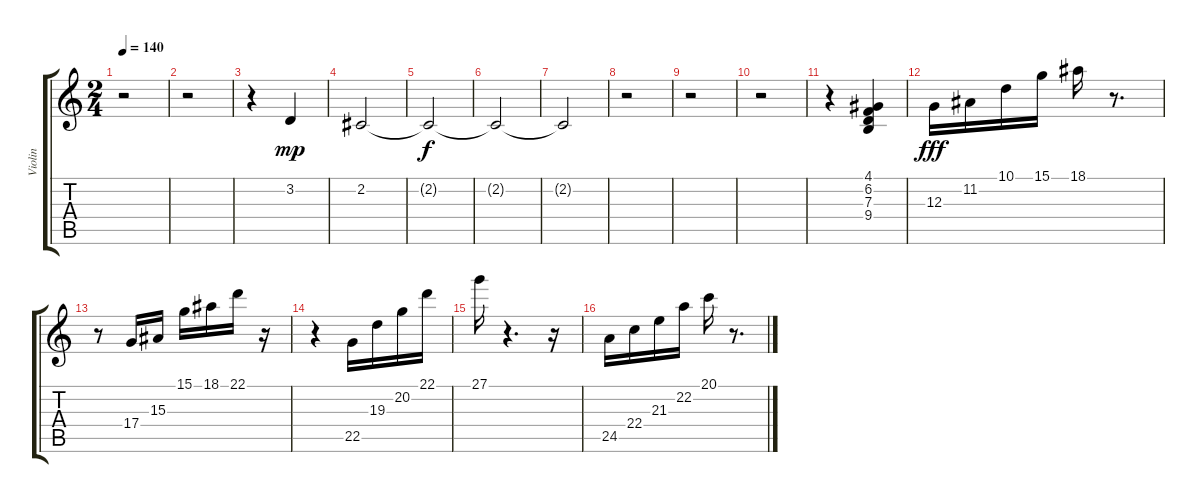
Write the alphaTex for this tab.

\track ("Violin" "Violin") {instrument stringensemble1}
\staff {score tabs}
\tuning (E4 B3 G3 D3 A2 E2) {hide}
\ts (2 4)
\tempo 140
\clef g2
\ks c
r.2{dy f} |
r.2 |
r.4 3.2.4{dy mp} |
2.2.2 |
2.2{t}.2{dy f} |
2.2{t}.2 |
2.2{t}.2 |
r.2 |
r.2 |
r.2 |
r.4 (4.1 6.2 7.3 9.4).4 |
12.3.16{dy fff} 11.2.16 10.1.16 15.1.16 18.1.16 r.8{d} |
r.8 17.4.16 15.3.16 15.1.16 18.1.16 22.1.16 r.16 |
r.4 22.5.16 19.3.16 20.2.16 22.1.16 |
27.1.16 r.4{d} r.16 |
24.5.16 22.4.16 21.3.16 22.2.16 20.1.16 r.8{d}
